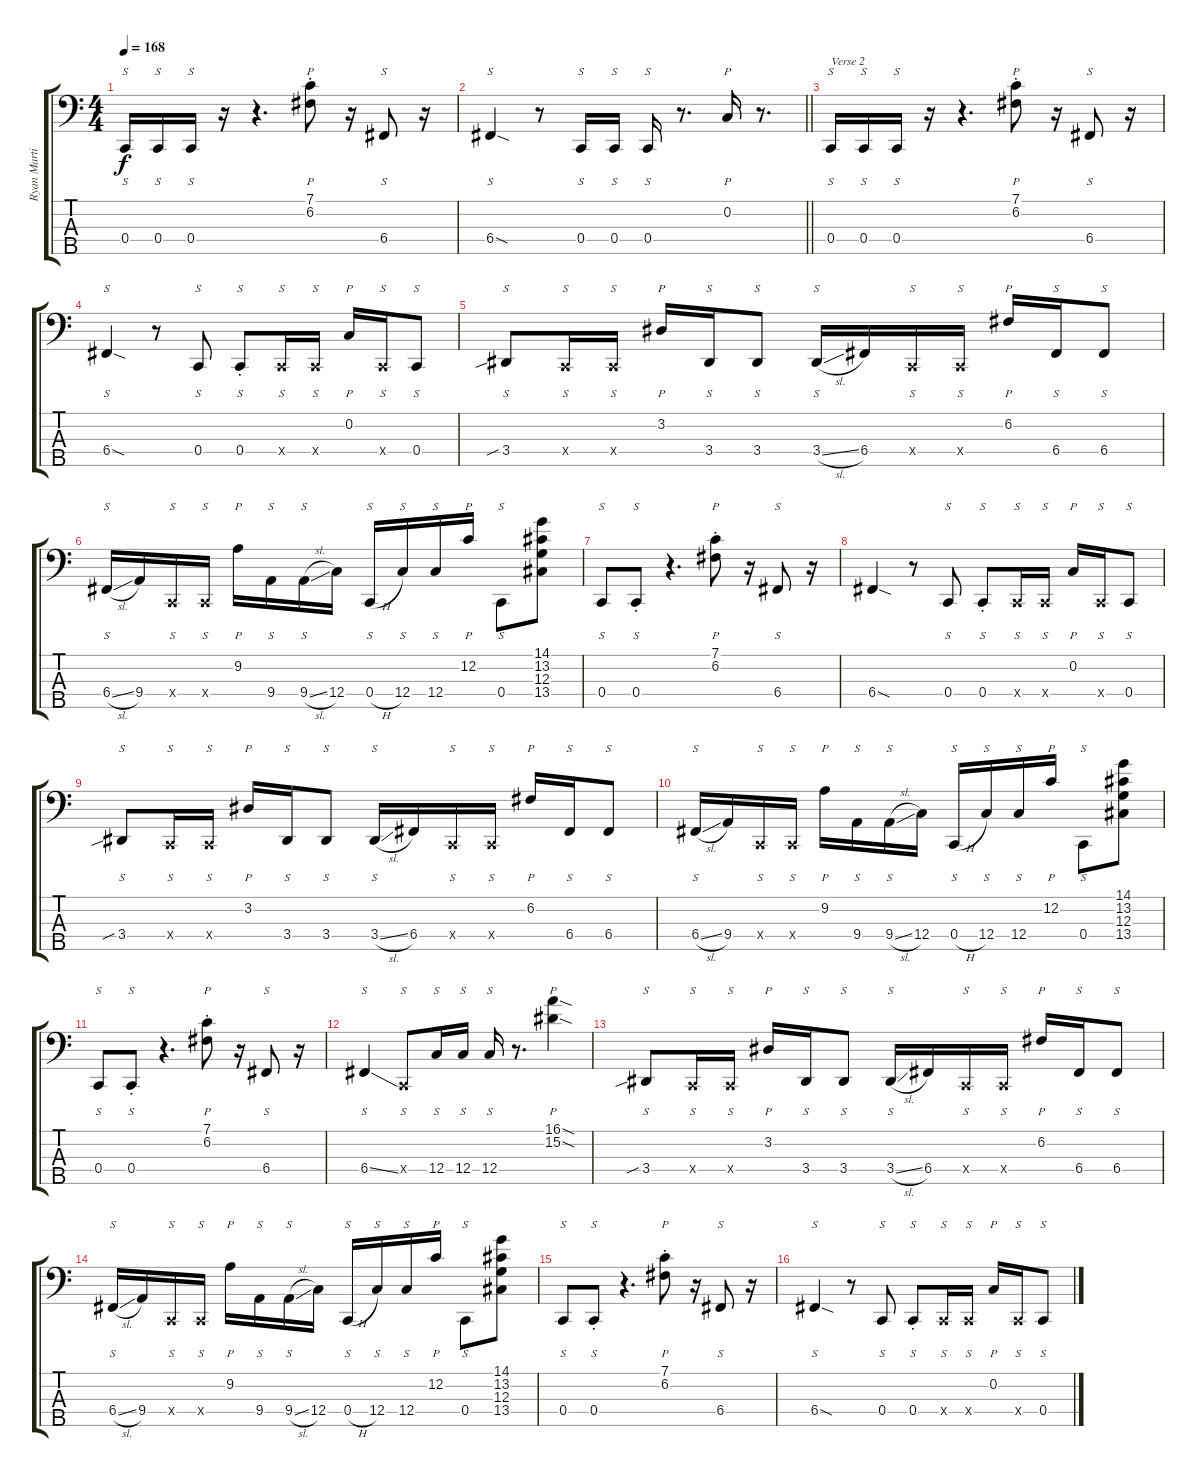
\track ("Ryan Martinie" "Ryan Marti") {instrument electricbassfinger}
\staff {score tabs}
\tuning (F2 C2 G1 C1 G0) {hide}
\ts (4 4)
\tempo 168
\clef f4
\ks c
0.4.16{s dy f instrument slapbass1} 0.4.16{s} 0.4.16{s} r.16 r.4{d} (7.1{st} 6.2{st}).8{p} r.16 6.4.8{s} r.16 |
\barLineRight lightlight
6.4{sod}.4{s} r.8 0.4.16{s} 0.4.16{s} 0.4.16{s} r.8{d} 0.2.16{p} r.8{d} |
0.4.16{s txt "Verse 2"} 0.4.16{s} 0.4.16{s} r.16 r.4{d} (7.1{st} 6.2{st}).8{p} r.16 6.4.8{s} r.16 |
6.4{sod}.4{s} r.8 0.4.8{s} 0.4{st}.8{s} 0.4{x}.16{s} 0.4{x}.16{s} 0.2.16{p} 0.4{x}.16{s} 0.4.8{s} |
3.4{sib}.8{s} 0.4{x}.16{s} 0.4{x}.16{s} 3.2.16{p} 3.4.16{s} 3.4.8{s} 3.4{sl}.16{s} 6.4.16 0.4{x}.16{s} 0.4{x}.16{s} 6.2.16{p} 6.4.16{s} 6.4.8{s} |
6.4{sl}.16{s} 9.4.16 0.4{x}.16{s} 0.4{x}.16{s} 9.2.16{p} 9.4.16{s} 9.4{sl}.16{s} 12.4.16 0.4{h}.16{s} 12.4.16{s} 12.4.16{s} 12.2.16{p} 0.4.8{s} (14.1 13.2 12.3 13.4).8 |
0.4.8{s} 0.4{st}.8{s} r.4{d} (7.1{st} 6.2{st}).8{p} r.16 6.4.8{s} r.16 |
6.4{sod}.4 r.8 0.4.8{s} 0.4{st}.8{s} 0.4{x}.16{s} 0.4{x}.16{s} 0.2.16{p} 0.4{x}.16{s} 0.4.8{s} |
3.4{sib}.8{s} 0.4{x}.16{s} 0.4{x}.16{s} 3.2.16{p} 3.4.16{s} 3.4.8{s} 3.4{sl}.16{s} 6.4.16 0.4{x}.16{s} 0.4{x}.16{s} 6.2.16{p} 6.4.16{s} 6.4.8{s} |
6.4{sl}.16{s} 9.4.16 0.4{x}.16{s} 0.4{x}.16{s} 9.2.16{p} 9.4.16{s} 9.4{sl}.16{s} 12.4.16 0.4{h}.16{s} 12.4.16{s} 12.4.16{s} 12.2.16{p} 0.4.8{s} (14.1 13.2 12.3 13.4).8 |
0.4.8{s} 0.4{st}.8{s} r.4{d} (7.1{st} 6.2{st}).8{p} r.16 6.4.8{s} r.16 |
6.4{ss}.4{s} 0.4{x}.8{s} 12.4.16{s} 12.4.16{s} 12.4.16{s} r.8{d} (16.1{sod} 15.2{sod}).4{p} |
3.4{sib}.8{s} 0.4{x}.16{s} 0.4{x}.16{s} 3.2.16{p} 3.4.16{s} 3.4.8{s} 3.4{sl}.16{s} 6.4.16 0.4{x}.16{s} 0.4{x}.16{s} 6.2.16{p} 6.4.16{s} 6.4.8{s} |
6.4{sl}.16{s} 9.4.16 0.4{x}.16{s} 0.4{x}.16{s} 9.2.16{p} 9.4.16{s} 9.4{sl}.16{s} 12.4.16 0.4{h}.16{s} 12.4.16{s} 12.4.16{s} 12.2.16{p} 0.4.8{s} (14.1 13.2 12.3 13.4).8 |
0.4.8{s} 0.4{st}.8{s} r.4{d} (7.1{st} 6.2{st}).8{p} r.16 6.4.8{s} r.16 |
6.4{sod}.4{s} r.8 0.4.8{s} 0.4{st}.8{s} 0.4{x}.16{s} 0.4{x}.16{s} 0.2.16{p} 0.4{x}.16{s} 0.4.8{s}
